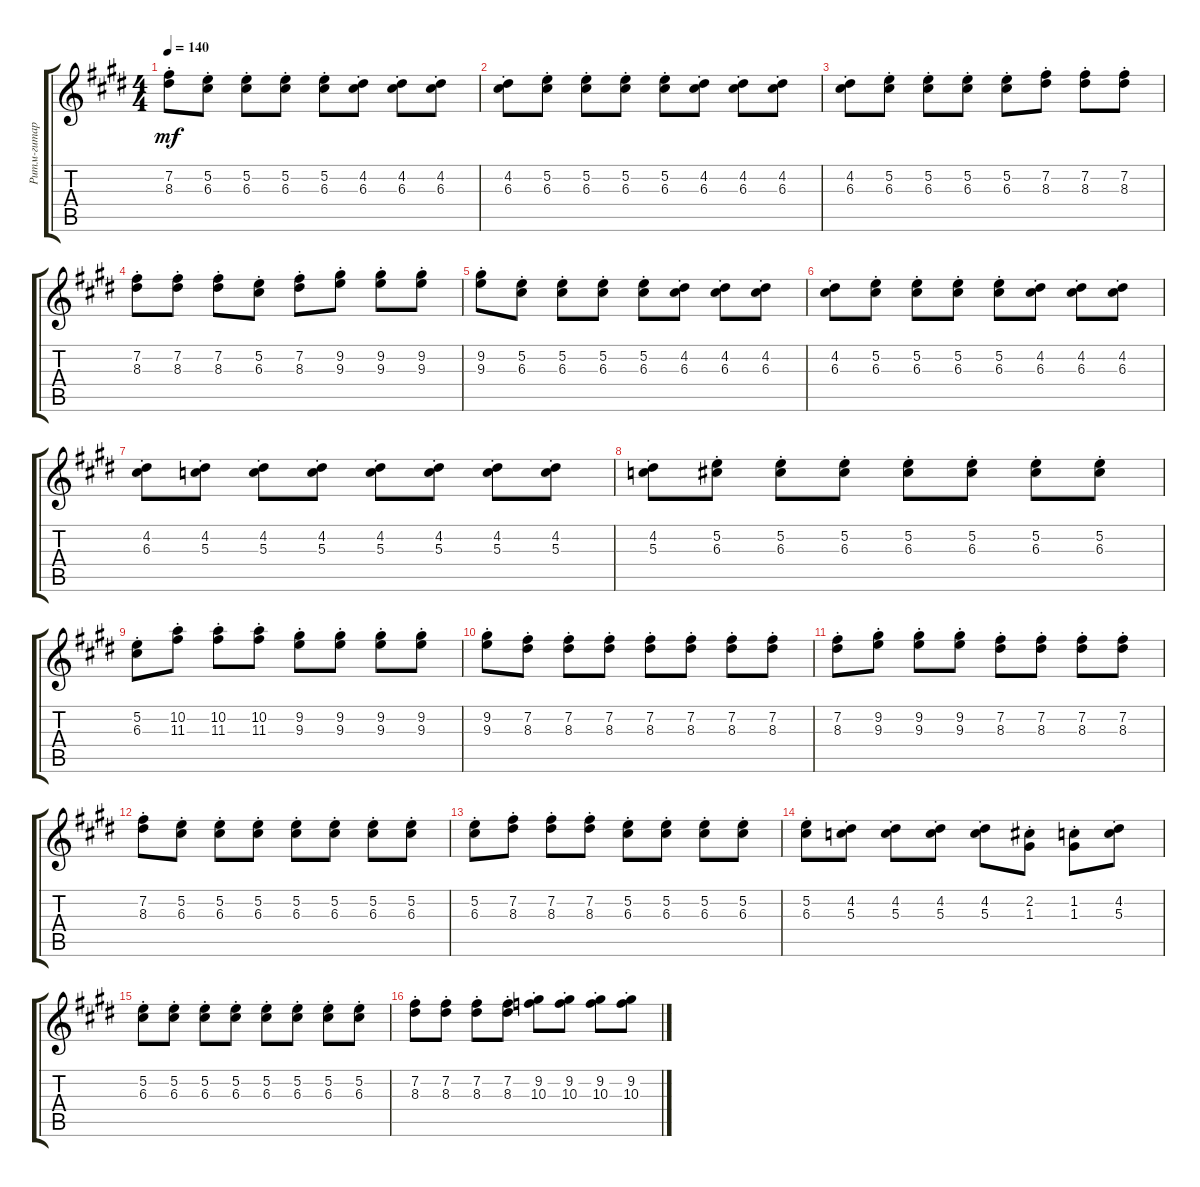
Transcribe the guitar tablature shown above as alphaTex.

\track ("Ритм-гитара" "Ритм-гитар") {instrument overdrivenguitar}
\staff {score tabs}
\tuning (E4 B3 G3 D3 A2 E2) {hide}
\ts (4 4)
\tempo 140
\clef g2
\ks c#minor
(7.2{st} 8.3{st}).8{dy mf} (5.2{st} 6.3{st}).8 (5.2{st} 6.3{st}).8 (5.2{st} 6.3{st}).8 (5.2{st} 6.3{st}).8 (4.2{st} 6.3{st}).8 (4.2{st} 6.3{st}).8 (4.2{st} 6.3{st}).8 |
(4.2{st} 6.3{st}).8 (5.2{st} 6.3{st}).8 (5.2{st} 6.3{st}).8 (5.2{st} 6.3{st}).8 (5.2{st} 6.3{st}).8 (4.2{st} 6.3{st}).8 (4.2{st} 6.3{st}).8 (4.2{st} 6.3{st}).8 |
(4.2{st} 6.3{st}).8 (5.2{st} 6.3{st}).8 (5.2{st} 6.3{st}).8 (5.2{st} 6.3{st}).8 (5.2{st} 6.3{st}).8 (7.2{st} 8.3{st}).8 (7.2{st} 8.3{st}).8 (7.2{st} 8.3{st}).8 |
(7.2{st} 8.3{st}).8 (7.2{st} 8.3{st}).8 (7.2{st} 8.3{st}).8 (5.2{st} 6.3{st}).8 (7.2{st} 8.3{st}).8 (9.2{st} 9.3{st}).8 (9.2{st} 9.3{st}).8 (9.2{st} 9.3{st}).8 |
(9.2{st} 9.3{st}).8 (5.2{st} 6.3{st}).8 (5.2{st} 6.3{st}).8 (5.2{st} 6.3{st}).8 (5.2{st} 6.3{st}).8 (4.2{st} 6.3{st}).8 (4.2{st} 6.3{st}).8 (4.2{st} 6.3{st}).8 |
(4.2{st} 6.3{st}).8 (5.2{st} 6.3{st}).8 (5.2{st} 6.3{st}).8 (5.2{st} 6.3{st}).8 (5.2{st} 6.3{st}).8 (4.2{st} 6.3{st}).8 (4.2{st} 6.3{st}).8 (4.2{st} 6.3{st}).8 |
(4.2{st} 6.3{st}).8 (4.2{st} 5.3{st}).8 (4.2{st} 5.3{st}).8 (4.2{st} 5.3{st}).8 (4.2{st} 5.3{st}).8 (4.2{st} 5.3{st}).8 (4.2{st} 5.3{st}).8 (4.2{st} 5.3{st}).8 |
(4.2{st} 5.3{st}).8 (5.2{st} 6.3{st}).8 (5.2{st} 6.3{st}).8 (5.2{st} 6.3{st}).8 (5.2{st} 6.3{st}).8 (5.2{st} 6.3{st}).8 (5.2{st} 6.3{st}).8 (5.2{st} 6.3{st}).8 |
(5.2{st} 6.3{st}).8 (10.2{st} 11.3{st}).8 (10.2{st} 11.3{st}).8 (10.2{st} 11.3{st}).8 (9.2{st} 9.3{st}).8 (9.2{st} 9.3{st}).8 (9.2{st} 9.3{st}).8 (9.2{st} 9.3{st}).8 |
(9.2{st} 9.3{st}).8 (7.2{st} 8.3{st}).8 (7.2{st} 8.3{st}).8 (7.2{st} 8.3{st}).8 (7.2{st} 8.3{st}).8 (7.2{st} 8.3{st}).8 (7.2{st} 8.3{st}).8 (7.2{st} 8.3{st}).8 |
(7.2{st} 8.3{st}).8 (9.2{st} 9.3{st}).8 (9.2{st} 9.3{st}).8 (9.2{st} 9.3{st}).8 (7.2{st} 8.3{st}).8 (7.2{st} 8.3{st}).8 (7.2{st} 8.3{st}).8 (7.2{st} 8.3{st}).8 |
(7.2{st} 8.3{st}).8 (5.2{st} 6.3{st}).8 (5.2{st} 6.3{st}).8 (5.2{st} 6.3{st}).8 (5.2{st} 6.3{st}).8 (5.2{st} 6.3{st}).8 (5.2{st} 6.3{st}).8 (5.2{st} 6.3{st}).8 |
(5.2{st} 6.3{st}).8 (7.2{st} 8.3{st}).8 (7.2{st} 8.3{st}).8 (7.2{st} 8.3{st}).8 (5.2{st} 6.3{st}).8 (5.2{st} 6.3{st}).8 (5.2{st} 6.3{st}).8 (5.2{st} 6.3{st}).8 |
(5.2{st} 6.3{st}).8 (4.2{st} 5.3{st}).8 (4.2{st} 5.3{st}).8 (4.2{st} 5.3{st}).8 (4.2{st} 5.3{st}).8 (2.2{st} 1.3{st}).8 (1.2{st} 1.3{st}).8 (4.2{st} 5.3{st}).8 |
(5.2{st} 6.3{st}).8 (5.2{st} 6.3{st}).8 (5.2{st} 6.3{st}).8 (5.2{st} 6.3{st}).8 (5.2{st} 6.3{st}).8 (5.2{st} 6.3{st}).8 (5.2{st} 6.3{st}).8 (5.2{st} 6.3{st}).8 |
(7.2{st} 8.3{st}).8 (7.2{st} 8.3{st}).8 (7.2{st} 8.3{st}).8 (7.2{st} 8.3{st}).8 (9.2{st} 10.3{st}).8 (9.2{st} 10.3{st}).8 (9.2{st} 10.3{st}).8 (9.2{st} 10.3{st}).8
